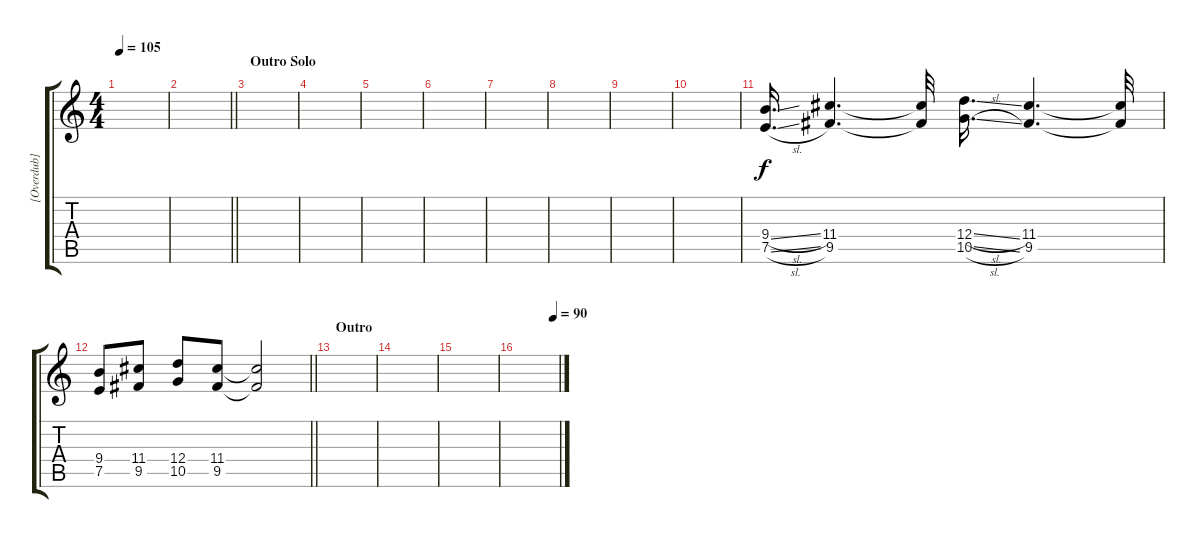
\track ("[Overdub]" "[Overdub]") {instrument distortionguitar}
\staff {score tabs}
\tuning (E4 B3 G3 D3 A2 E2) {hide}
\ts (4 4)
\tempo 105
\clef g2
\ks c
|
\barLineRight lightlight
|
\section ("" "Outro Solo")
|
|
|
|
|
|
|
|
(9.4{sl} 7.5{sl}).16{d volume 14 balance 15} (11.4 9.5).4{d} (11.4{t} 9.5{t}).32 (12.4{sl} 10.5{sl}).16{d} (11.4 9.5).4{d} (11.4{t} 9.5{t}).32 |
\barLineRight lightlight
(9.4 7.5).8 (11.4 9.5).8 (12.4 10.5).8 (11.4 9.5).8 (11.4{t} 9.5{t}).2 |
\section ("" "Outro")
|
|
|
\tempo (90 0.875)
